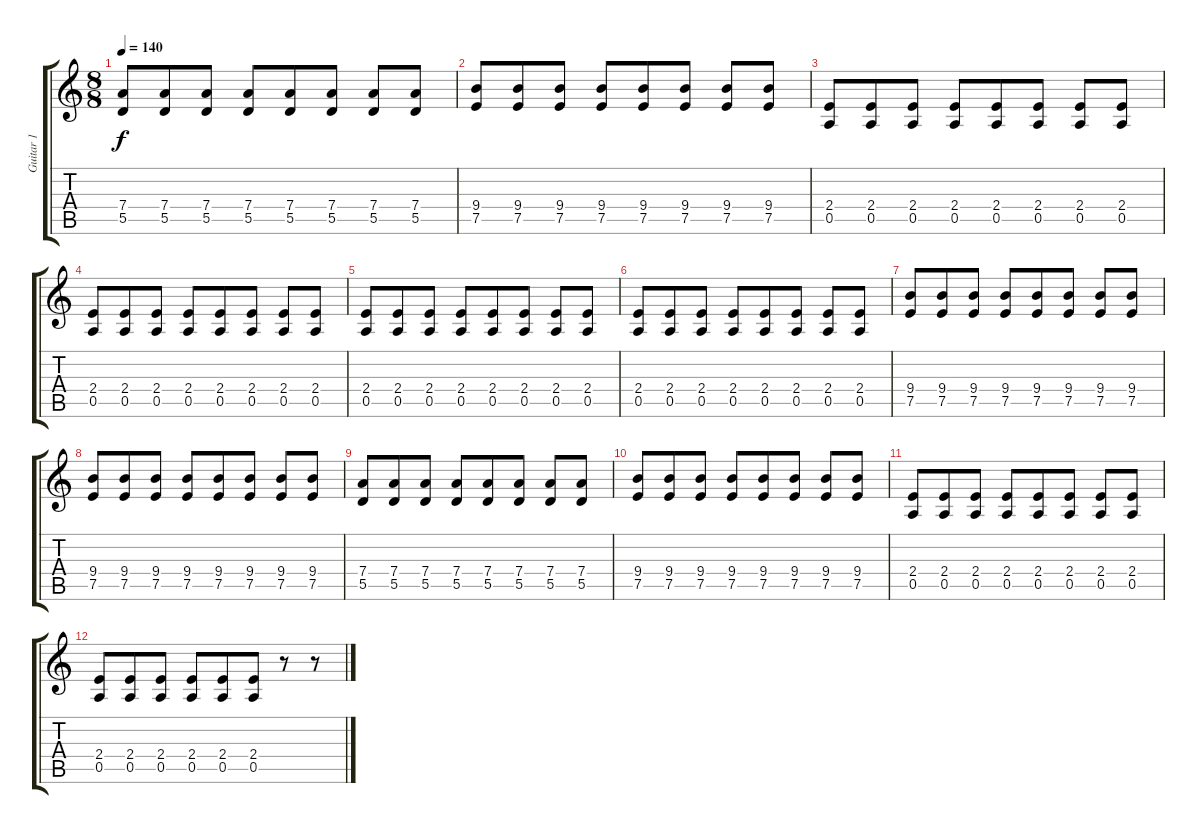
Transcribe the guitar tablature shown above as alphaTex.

\track ("Guitar 1" "Guitar 1") {instrument distortionguitar}
\staff {score tabs}
\tuning (E4 B3 G3 D3 A2 E2) {hide}
\ts (8 8)
\tempo 140
\clef g2
\ks c
(7.4 5.5).8{dy f} (7.4 5.5).8 (7.4 5.5).8 (7.4 5.5).8 (7.4 5.5).8 (7.4 5.5).8 (7.4 5.5).8 (7.4 5.5).8 |
(9.4 7.5).8 (9.4 7.5).8 (9.4 7.5).8 (9.4 7.5).8 (9.4 7.5).8 (9.4 7.5).8 (9.4 7.5).8 (9.4 7.5).8 |
(2.4 0.5).8 (2.4 0.5).8 (2.4 0.5).8 (2.4 0.5).8 (2.4 0.5).8 (2.4 0.5).8 (2.4 0.5).8 (2.4 0.5).8 |
(2.4 0.5).8 (2.4 0.5).8 (2.4 0.5).8 (2.4 0.5).8 (2.4 0.5).8 (2.4 0.5).8 (2.4 0.5).8 (2.4 0.5).8 |
(2.4 0.5).8 (2.4 0.5).8 (2.4 0.5).8 (2.4 0.5).8 (2.4 0.5).8 (2.4 0.5).8 (2.4 0.5).8 (2.4 0.5).8 |
(2.4 0.5).8 (2.4 0.5).8 (2.4 0.5).8 (2.4 0.5).8 (2.4 0.5).8 (2.4 0.5).8 (2.4 0.5).8 (2.4 0.5).8 |
(9.4 7.5).8 (9.4 7.5).8 (9.4 7.5).8 (9.4 7.5).8 (9.4 7.5).8 (9.4 7.5).8 (9.4 7.5).8 (9.4 7.5).8 |
(9.4 7.5).8 (9.4 7.5).8 (9.4 7.5).8 (9.4 7.5).8 (9.4 7.5).8 (9.4 7.5).8 (9.4 7.5).8 (9.4 7.5).8 |
(7.4 5.5).8 (7.4 5.5).8 (7.4 5.5).8 (7.4 5.5).8 (7.4 5.5).8 (7.4 5.5).8 (7.4 5.5).8 (7.4 5.5).8 |
(9.4 7.5).8 (9.4 7.5).8 (9.4 7.5).8 (9.4 7.5).8 (9.4 7.5).8 (9.4 7.5).8 (9.4 7.5).8 (9.4 7.5).8 |
(2.4 0.5).8 (2.4 0.5).8 (2.4 0.5).8 (2.4 0.5).8 (2.4 0.5).8 (2.4 0.5).8 (2.4 0.5).8 (2.4 0.5).8 |
(2.4 0.5).8 (2.4 0.5).8 (2.4 0.5).8 (2.4 0.5).8 (2.4 0.5).8 (2.4 0.5).8 r.8 r.8
